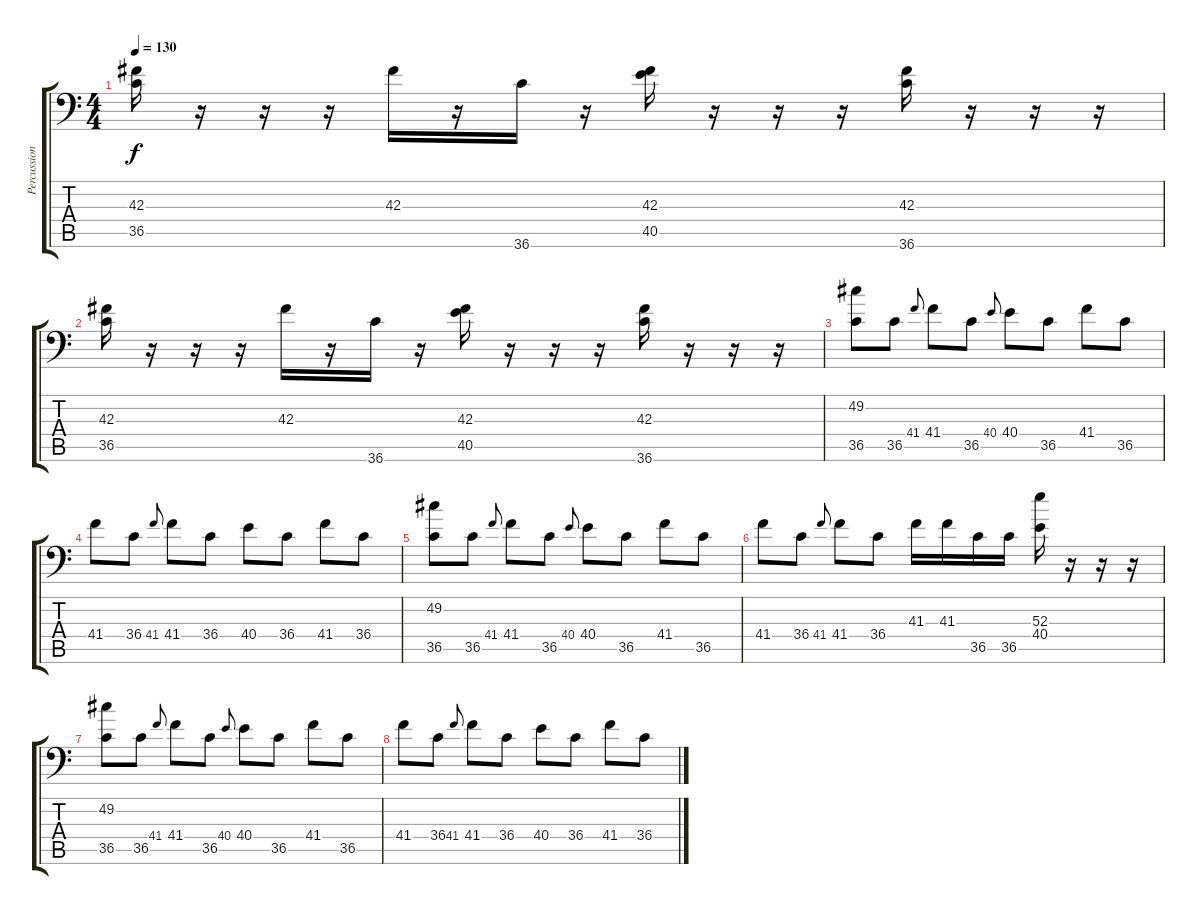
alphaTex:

\track ("Percussion" "Percussion") {instrument acousticgrandpiano}
\staff {score tabs}
\tuning (C-1 C-1 C-1 C-1 C-1 C-1) {hide}
\ts (4 4)
\tempo 130
\clef f4
\ks c
(42.3 36.5).16{dy f} r.16 r.16 r.16 42.3.16 r.16 36.6.16 r.16 (42.3 40.5).16 r.16 r.16 r.16 (42.3 36.6).16 r.16 r.16 r.16 |
(42.3 36.5).16 r.16 r.16 r.16 42.3.16 r.16 36.6.16 r.16 (42.3 40.5).16 r.16 r.16 r.16 (42.3 36.6).16 r.16 r.16 r.16 |
(49.2 36.5).8 36.5.8 41.4.8{gr onbeat} 41.4.8 36.5.8 40.4.8{gr onbeat} 40.4.8 36.5.8 41.4.8 36.5.8 |
41.4.8 36.4.8 41.4.8{gr onbeat} 41.4.8 36.4.8 40.4.8 36.4.8 41.4.8 36.4.8 |
(49.2 36.5).8 36.5.8 41.4.8{gr onbeat} 41.4.8 36.5.8 40.4.8{gr onbeat} 40.4.8 36.5.8 41.4.8 36.5.8 |
41.4.8 36.4.8 41.4.8{gr onbeat} 41.4.8 36.4.8 41.3.16 41.3.16 36.5.16 36.5.16 (52.3 40.4).16 r.16 r.16 r.16 |
(49.2 36.5).8 36.5.8 41.4.8{gr onbeat} 41.4.8 36.5.8 40.4.8{gr onbeat} 40.4.8 36.5.8 41.4.8 36.5.8 |
41.4.8 36.4.8 41.4.8{gr onbeat} 41.4.8 36.4.8 40.4.8 36.4.8 41.4.8 36.4.8
